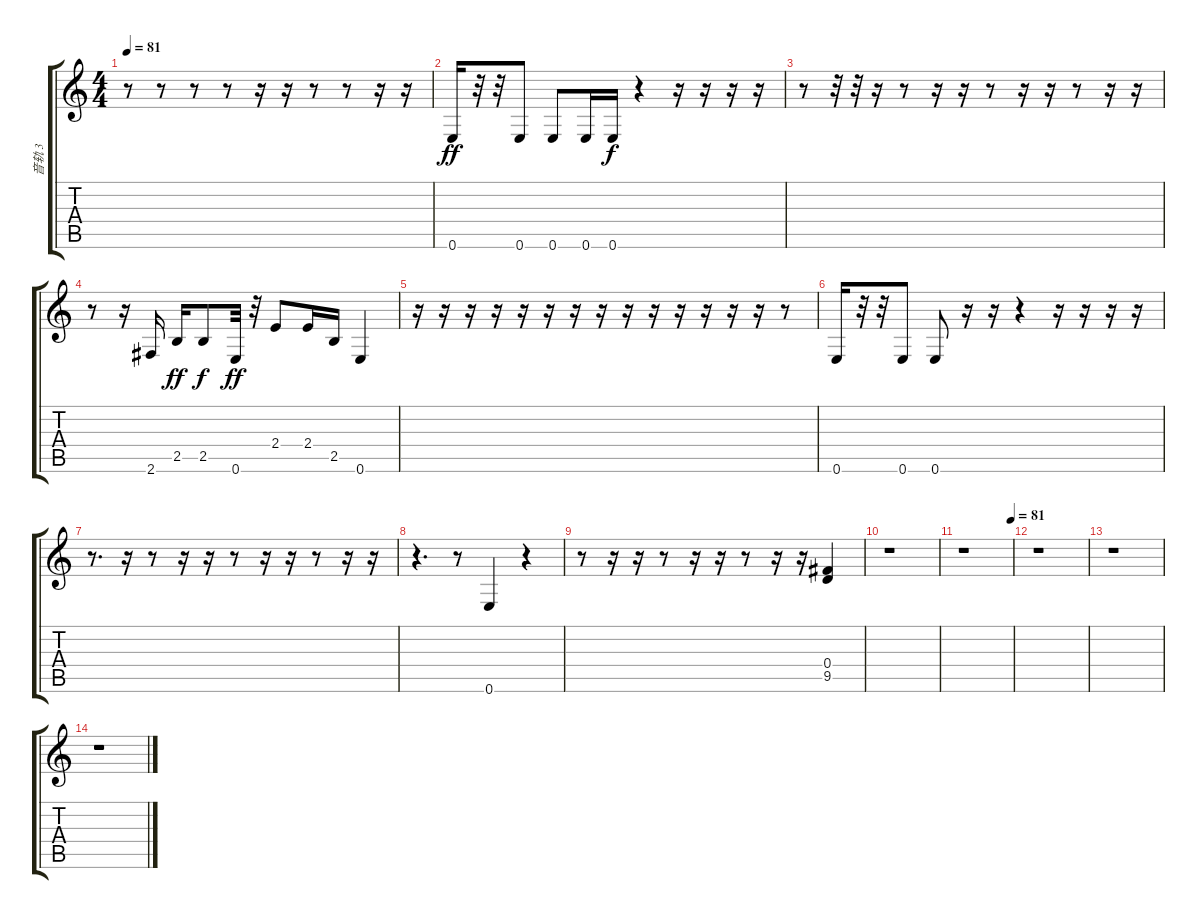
\track ("音轨 3" "音轨 3") {instrument electricbassfinger}
\staff {score tabs}
\tuning (E4 B3 G3 D3 A2 E2) {hide}
\ts (4 4)
\tempo 81
\clef g2
\ks c
r.8{dy ff} r.8 r.8 r.8 r.16 r.16 r.8 r.8 r.16 r.16 |
0.6.16 r.32 r.32 0.6.8 0.6.8 0.6.16 0.6.16{dy f} r.4 r.16 r.16 r.16 r.16 |
r.8 r.32 r.32 r.16 r.8 r.16 r.16 r.8 r.16 r.16 r.8 r.16 r.16 |
r.8 r.16 2.6.16 2.5.16{dy ff} 2.5.8{dy f} 0.6.32{dy ff} r.32 2.4.8 2.4.16 2.5.16 0.6.4 |
r.16 r.16 r.16 r.16 r.16 r.16 r.16 r.16 r.16 r.16 r.16 r.16 r.16 r.16 r.8 |
0.6.16 r.32 r.32 0.6.8 0.6.8 r.16 r.16 r.4 r.16 r.16 r.16 r.16 |
r.8{d} r.16 r.8 r.16 r.16 r.8 r.16 r.16 r.8 r.16 r.16 |
r.4{d} r.8 0.6.4 r.4 |
r.8 r.16 r.16 r.8 r.16 r.16 r.8 r.16 r.16 (0.4 9.5).4 |
r.1 |
\tempo (81 0.9791666666666666)
r.1 |
r.1 |
r.1 |
r.1
